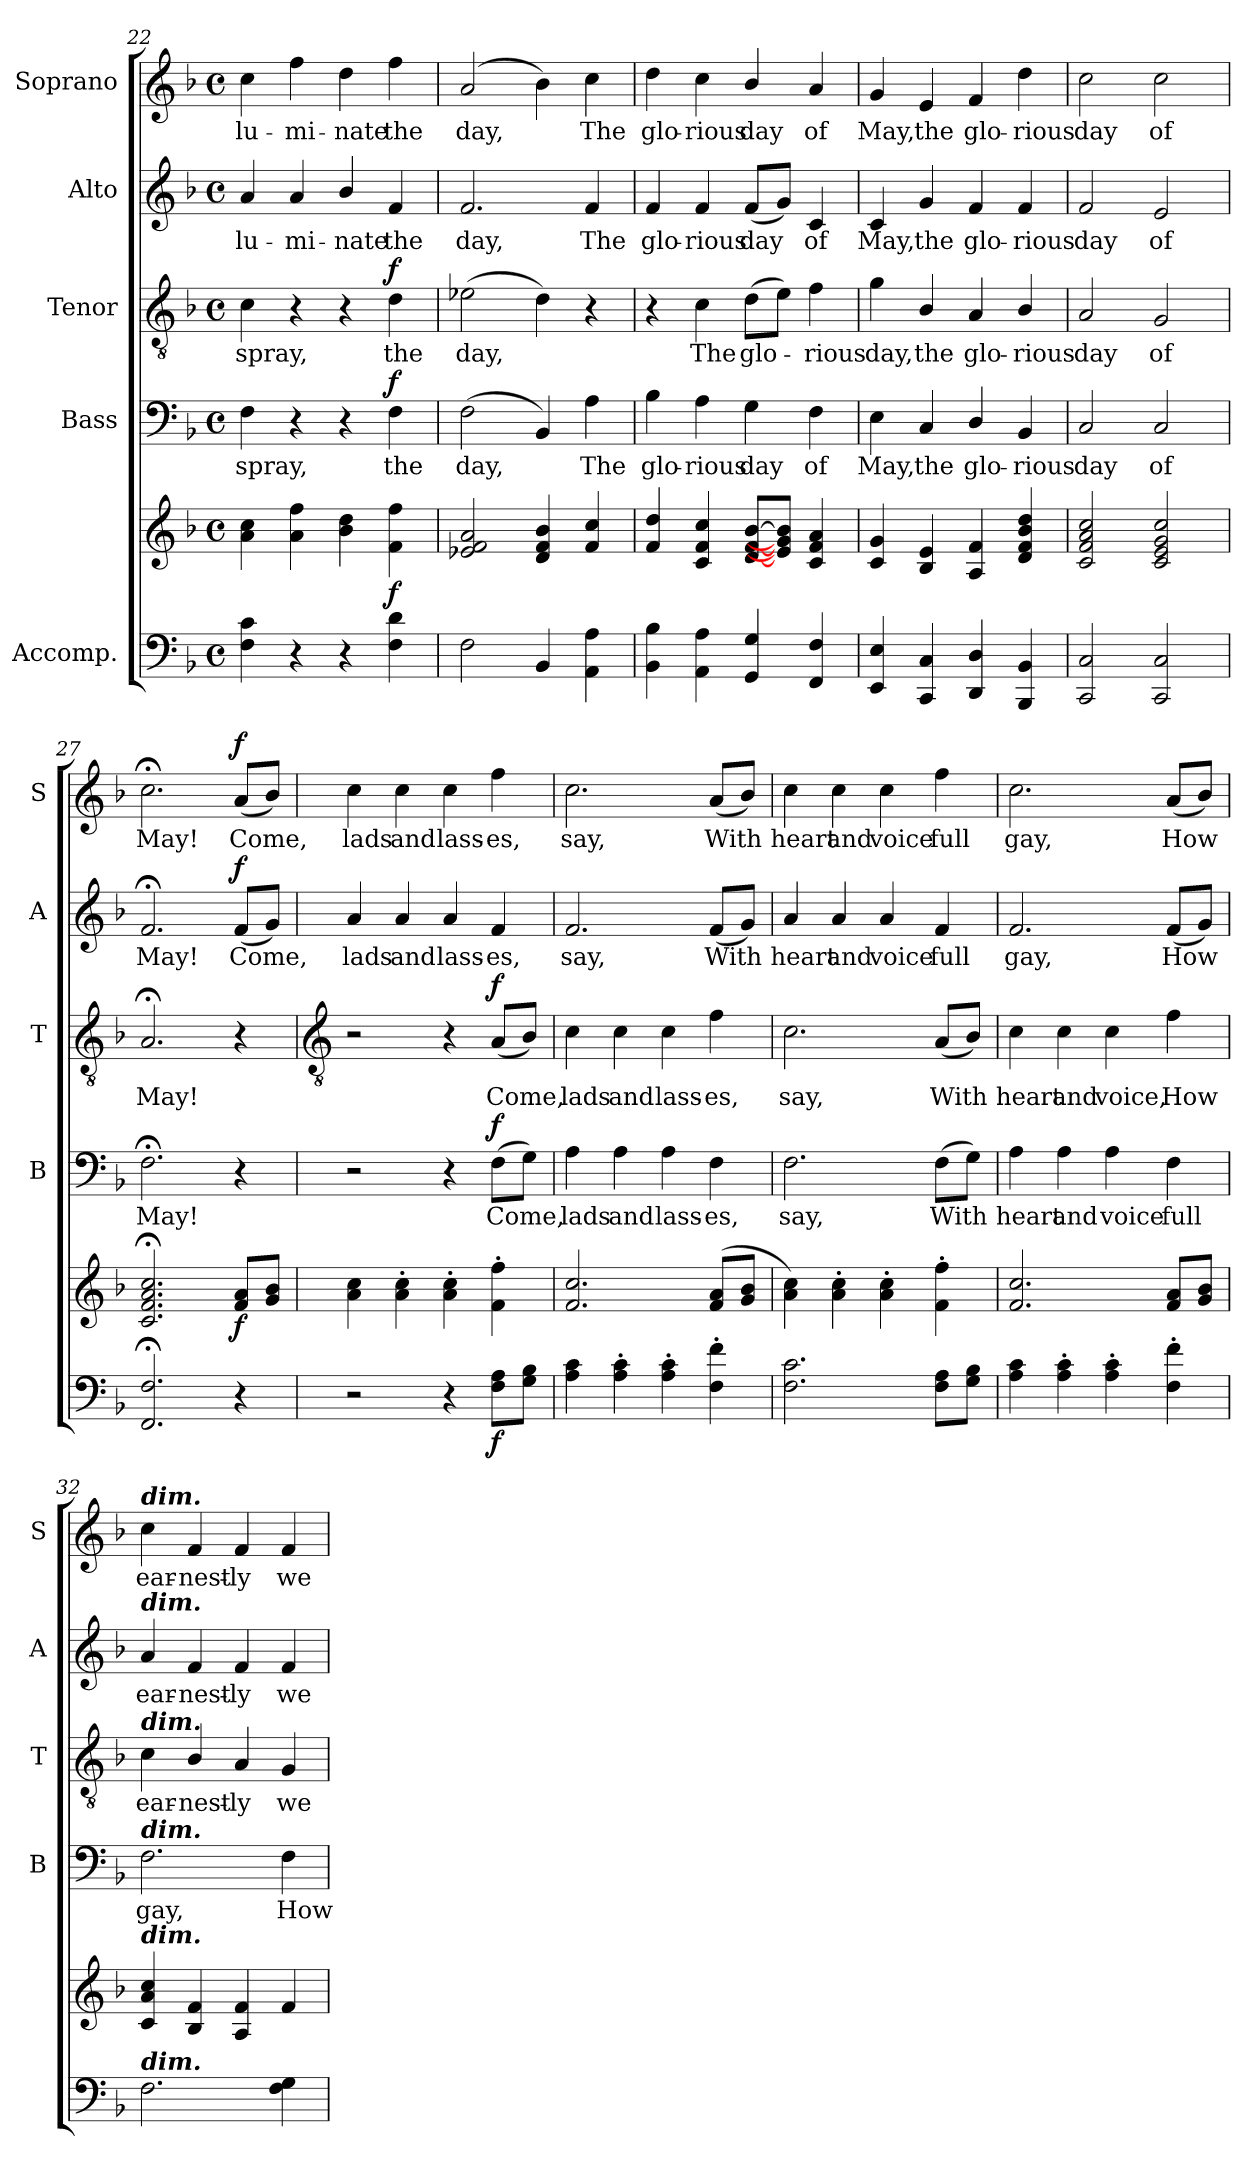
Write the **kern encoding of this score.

**kern	**kern	**dynam	**kern	**text	**dynam	**kern	**text	**dynam	**kern	**text	**dynam	**kern	**text	**dynam
*part5	*part5	*part5	*part4	*part4	*part4	*part3	*part3	*part3	*part2	*part2	*part2	*part1	*part1	*part1
*staff6	*staff5	*staff5/6	*staff4	*staff4	*staff4	*staff3	*staff3	*staff3	*staff2	*staff2	*staff2	*staff1	*staff1	*staff1
*I"Accomp.	*	*	*I"Bass	*	*	*I"Tenor	*	*	*I"Alto	*	*	*I"Soprano	*	*
*	*	*	*I'B	*	*	*I'T	*	*	*I'A	*	*	*I'S	*	*
!!LO:LB:g=z
*clefF4	*clefG2	*	*clefF4	*	*	*clefGv2	*	*	*clefG2	*	*	*clefG2	*	*
*k[b-]	*k[b-]	*	*k[b-]	*	*	*k[b-]	*	*	*k[b-]	*	*	*k[b-]	*	*
*F:	*F:	*	*F:	*	*	*F:	*	*	*F:	*	*	*F:	*	*
*M4/4	*M4/4	*	*M4/4	*	*	*M4/4	*	*	*M4/4	*	*	*M4/4	*	*
*met(c)	*met(c)	*	*met(c)	*	*	*met(c)	*	*	*met(c)	*	*	*met(c)	*	*
=22	=22	=22	=22	=22	=22	=22	=22	=22	=22	=22	=22	=22	=22	=22
!	!	!	!	!LO:LY:b	!	!	!LO:LY:b	!	!	!LO:LY:b	!	!	!LO:LY:b	!
4F 4c	4a 4cc	.	4F	spray,	.	4c	spray,	.	4a	-lu-	.	4cc	-lu-	.
!	!	!	!	!	!	!	!	!	!	!LO:LY:b	!	!	!LO:LY:b	!
4r	4a 4ff	.	4r	.	.	4r	.	.	4a	-mi-	.	4ff	-mi-	.
!	!	!	!	!	!	!	!	!	!	!LO:LY:b	!	!	!LO:LY:b	!
4r	4b- 4dd	.	4r	.	.	4r	.	.	4b-/	-nate	.	4dd	-nate	.
!	!	!LO:DY:a=2	!	!LO:LY:b	!LO:DY:b	!	!LO:LY:b	!LO:DY:b	!	!LO:LY:b	!	!	!LO:LY:b	!
4F 4d	4f 4ff	f	4F	the	f	4d	the	f	4f	the	.	4ff	the	.
=23	=23	=23	=23	=23	=23	=23	=23	=23	=23	=23	=23	=23	=23	=23
!	!	!	!	!LO:LY:b	!	!	!LO:LY:b	!	!	!LO:LY:b	!	!	!LO:LY:b	!
2F	2e-X 2f 2a	.	(<2F	day,	.	(>2e-X	day,	.	2.f	day,	.	(<2a	day,	.
4BB-	4d 4f 4b-	.	4BB-)	.	.	4d)	.	.	.	.	.	4b-)	.	.
!	!	!	!	!LO:LY:b	!	!	!	!	!	!LO:LY:b	!	!	!LO:LY:b	!
4AA 4A	4f 4cc	.	4A	The	.	4r	.	.	4f	The	.	4cc	The	.
=24	=24	=24	=24	=24	=24	=24	=24	=24	=24	=24	=24	=24	=24	=24
!	!	!	!	!LO:LY:b	!	!	!	!	!	!LO:LY:b	!	!	!LO:LY:b	!
4BB- 4B-	4f 4dd	.	4B-	glo-	.	4r	.	.	4f	glo-	.	4dd	glo-	.
!	!	!	!	!LO:LY:b	!	!	!LO:LY:b	!	!	!LO:LY:b	!	!	!LO:LY:b	!
4AA 4A	4c 4f 4cc	.	4A	-rious	.	4c	The	.	4f	-rious	.	4cc	-rious	.
!	!	!	!	!LO:LY:b	!	!	!LO:LY:b	!	!	!LO:LY:b	!	!	!LO:LY:b	!
4GG 4G	[8d/ [8f/ [8b-/L	.	4G	day	.	(>8dL	glo-	.	(<8fL	day	.	4b-/	day	.
.	8e] 8g] 8b-]J	.	.	.	.	8eJ)	.	.	8gJ)	.	.	.	.	.
!	!	!	!	!LO:LY:b	!	!	!LO:LY:b	!	!	!LO:LY:b	!	!	!LO:LY:b	!
4FF 4F	4c 4f 4a	.	4F	of	.	4f	rious	.	4c	of	.	4a	of	.
=25	=25	=25	=25	=25	=25	=25	=25	=25	=25	=25	=25	=25	=25	=25
!	!	!	!	!LO:LY:b	!	!	!LO:LY:b	!	!	!LO:LY:b	!	!	!LO:LY:b	!
4EE 4E	4c 4g	.	4E	May,	.	4g	day,	.	4c	May,	.	4g	May,	.
!	!	!	!	!LO:LY:b	!	!	!LO:LY:b	!	!	!LO:LY:b	!	!	!LO:LY:b	!
4CC 4C	4B- 4e	.	4C	the	.	4B-/	the	.	4g	the	.	4e	the	.
!	!	!	!	!LO:LY:b	!	!	!LO:LY:b	!	!	!LO:LY:b	!	!	!LO:LY:b	!
4DD/ 4D/	4A 4f	.	4D/	glo-	.	4A	glo-	.	4f	glo-	.	4f	glo-	.
!	!	!	!	!LO:LY:b	!	!	!LO:LY:b	!	!	!LO:LY:b	!	!	!LO:LY:b	!
4BBB- 4BB-	4d 4f 4b- 4dd	.	4BB-	-rious	.	4B-/	-rious	.	4f	-rious	.	4dd	-rious	.
=26	=26	=26	=26	=26	=26	=26	=26	=26	=26	=26	=26	=26	=26	=26
!	!	!	!	!LO:LY:b	!	!	!LO:LY:b	!	!	!LO:LY:b	!	!	!LO:LY:b	!
2CC 2C	2c 2f 2a 2cc	.	2C	day	.	2A	day	.	2f	day	.	2cc	day	.
!	!	!	!	!LO:LY:b	!	!	!LO:LY:b	!	!	!LO:LY:b	!	!	!LO:LY:b	!
2CC 2C	2c 2e 2g 2cc	.	2C	of	.	2G	of	.	2e	of	.	2cc	of	.
=27	=27	=27	=27	=27	=27	=27	=27	=27	=27	=27	=27	=27	=27	=27
!	!	!	!	!LO:LY:b	!	!	!LO:LY:b	!	!	!LO:LY:b	!	!	!LO:LY:b	!
2.FF; 2.F;	2.c;< 2.f;< 2.a;< 2.cc;<	.	2.F;<	May!	.	2.A;<	May!	.	2.f;<	May!	.	2.cc;<	May!	.
!	!	!LO:DY:b	!	!	!	!	!	!	!	!LO:LY:b	!LO:DY:b	!	!LO:LY:b	!LO:DY:b
4r	8f 8aL	f	4r	.	.	4r	.	.	(<8fL	Come,	f	(<8aL	Come,	f
.	8g 8b-J	.	.	.	.	.	.	.	8gJ)	.	.	8b-J)	.	.
!!LO:LB:g=z
=28	=28	=28	=28	=28	=28	=28	=28	=28	=28	=28	=28	=28	=28	=28
*	*	*	*	*	*	*clefGv2	*	*	*	*	*	*	*	*
!	!	!	!	!	!	!	!	!	!	!LO:LY:b	!	!	!LO:LY:b	!
2r	4a 4cc	.	2r	.	.	2r	.	.	4a	lads	.	4cc	lads	.
!	!	!	!	!	!	!	!	!	!	!LO:LY:b	!	!	!LO:LY:b	!
.	4a' 4cc'	.	.	.	.	.	.	.	4a	and	.	4cc	and	.
!	!	!	!	!	!	!	!	!	!	!LO:LY:b	!	!	!LO:LY:b	!
4r	4a' 4cc'	.	4r	.	.	4r	.	.	4a	lass-	.	4cc	lass-	.
!	!	!LO:DY:b=2	!	!LO:LY:b	!LO:DY:b	!	!LO:LY:b	!LO:DY:b	!	!LO:LY:b	!	!	!LO:LY:b	!
8F 8AL	4f' 4ff'	f	(>8FL	Come,	f	(<8AL	Come,	f	4f	-es,	.	4ff	-es,	.
8G 8B-J	.	.	8GJ)	.	.	8B-J)	.	.	.	.	.	.	.	.
=29	=29	=29	=29	=29	=29	=29	=29	=29	=29	=29	=29	=29	=29	=29
!	!	!	!	!LO:LY:b	!	!	!LO:LY:b	!	!	!LO:LY:b	!	!	!LO:LY:b	!
4A 4c	2.f 2.cc	.	4A	lads	.	4c	lads	.	2.f	say,	.	2.cc	say,	.
!	!	!	!	!LO:LY:b	!	!	!LO:LY:b	!	!	!	!	!	!	!
4A' 4c'	.	.	4A	and	.	4c	and	.	.	.	.	.	.	.
!	!	!	!	!LO:LY:b	!	!	!LO:LY:b	!	!	!	!	!	!	!
4A' 4c'	.	.	4A	lass-	.	4c	lass-	.	.	.	.	.	.	.
!	!	!	!	!LO:LY:b	!	!	!LO:LY:b	!	!	!LO:LY:b	!	!	!LO:LY:b	!
4F' 4f'	(<8f 8aL	.	4F	-es,	.	4f	-es,	.	(<8fL	With	.	(<8aL	With	.
.	8g 8b-J	.	.	.	.	.	.	.	8gJ)	.	.	8b-J)	.	.
=30	=30	=30	=30	=30	=30	=30	=30	=30	=30	=30	=30	=30	=30	=30
!	!	!	!	!LO:LY:b	!	!	!LO:LY:b	!	!	!LO:LY:b	!	!	!LO:LY:b	!
2.F 2.c	4a 4cc)	.	2.F	say,	.	2.c	say,	.	4a	heart	.	4cc	heart	.
!	!	!	!	!	!	!	!	!	!	!LO:LY:b	!	!	!LO:LY:b	!
.	4a' 4cc'	.	.	.	.	.	.	.	4a	and	.	4cc	and	.
!	!	!	!	!	!	!	!	!	!	!LO:LY:b	!	!	!LO:LY:b	!
.	4a' 4cc'	.	.	.	.	.	.	.	4a	voice	.	4cc	voice	.
!	!	!	!	!LO:LY:b	!	!	!LO:LY:b	!	!	!LO:LY:b	!	!	!LO:LY:b	!
8F 8AL	4f' 4ff'	.	(>8FL	With	.	(<8AL	With	.	4f	full	.	4ff	full	.
8G 8B-J	.	.	8GJ)	.	.	8B-J)	.	.	.	.	.	.	.	.
=31	=31	=31	=31	=31	=31	=31	=31	=31	=31	=31	=31	=31	=31	=31
!	!	!	!	!LO:LY:b	!	!	!LO:LY:b	!	!	!LO:LY:b	!	!	!LO:LY:b	!
4A 4c	2.f 2.cc	.	4A	heart	.	4c	heart	.	2.f	gay,	.	2.cc	gay,	.
!	!	!	!	!LO:LY:b	!	!	!LO:LY:b	!	!	!	!	!	!	!
4A' 4c'	.	.	4A	and	.	4c	and	.	.	.	.	.	.	.
!	!	!	!	!LO:LY:b	!	!	!LO:LY:b	!	!	!	!	!	!	!
4A' 4c'	.	.	4A	voice	.	4c	voice,	.	.	.	.	.	.	.
!	!	!	!	!LO:LY:b	!	!	!LO:LY:b	!	!	!LO:LY:b	!	!	!LO:LY:b	!
4F' 4f'	8f 8aL	.	4F	full	.	4f	How	.	(<8fL	How	.	(<8aL	How	.
.	8g 8b-J	.	.	.	.	.	.	.	8gJ)	.	.	8b-J)	.	.
=32	=32	=32	=32	=32	=32	=32	=32	=32	=32	=32	=32	=32	=32	=32
!	!	!	!	!	!	!	!	!	!	!	!	!LO:TX:a:Bi:t=dim.	!	!
!	!	!	!	!	!	!	!	!	!LO:TX:a:Bi:t=dim.	!	!	!	!	!
!	!	!	!	!	!	!LO:TX:a:Bi:t=dim.	!	!	!	!	!	!	!	!
!	!	!	!LO:TX:a:Bi:t=dim.	!	!	!	!	!	!	!	!	!	!	!
!	!LO:TX:a:Bi:t=dim.	!	!	!	!	!	!	!	!	!	!	!	!	!
!LO:TX:a:Bi:t=dim.	!	!	!	!	!	!	!	!	!	!	!	!	!	!
!	!	!	!	!LO:LY:b	!	!	!LO:LY:b	!	!	!LO:LY:b	!	!	!LO:LY:b	!
2.F	4c 4a 4cc	.	2.F	gay,	.	4c	ear-	.	4a	ear-	.	4cc	ear-	.
!	!	!	!	!	!	!	!LO:LY:b	!	!	!LO:LY:b	!	!	!LO:LY:b	!
.	4B- 4f	.	.	.	.	4B-/	-nest-	.	4f	-nest-	.	4f	-nest-	.
!	!	!	!	!	!	!	!LO:LY:b	!	!	!LO:LY:b	!	!	!LO:LY:b	!
.	4A 4f	.	.	.	.	4A	-ly	.	4f	-ly	.	4f	-ly	.
!	!	!	!	!LO:LY:b	!	!	!LO:LY:b	!	!	!LO:LY:b	!	!	!LO:LY:b	!
4F 4G	4f	.	4F	How	.	4G	we	.	4f	we	.	4f	we	.
=	=	=	=	=	=	=	=	=	=	=	=	=	=	=
*-	*-	*-	*-	*-	*-	*-	*-	*-	*-	*-	*-	*-	*-	*-
